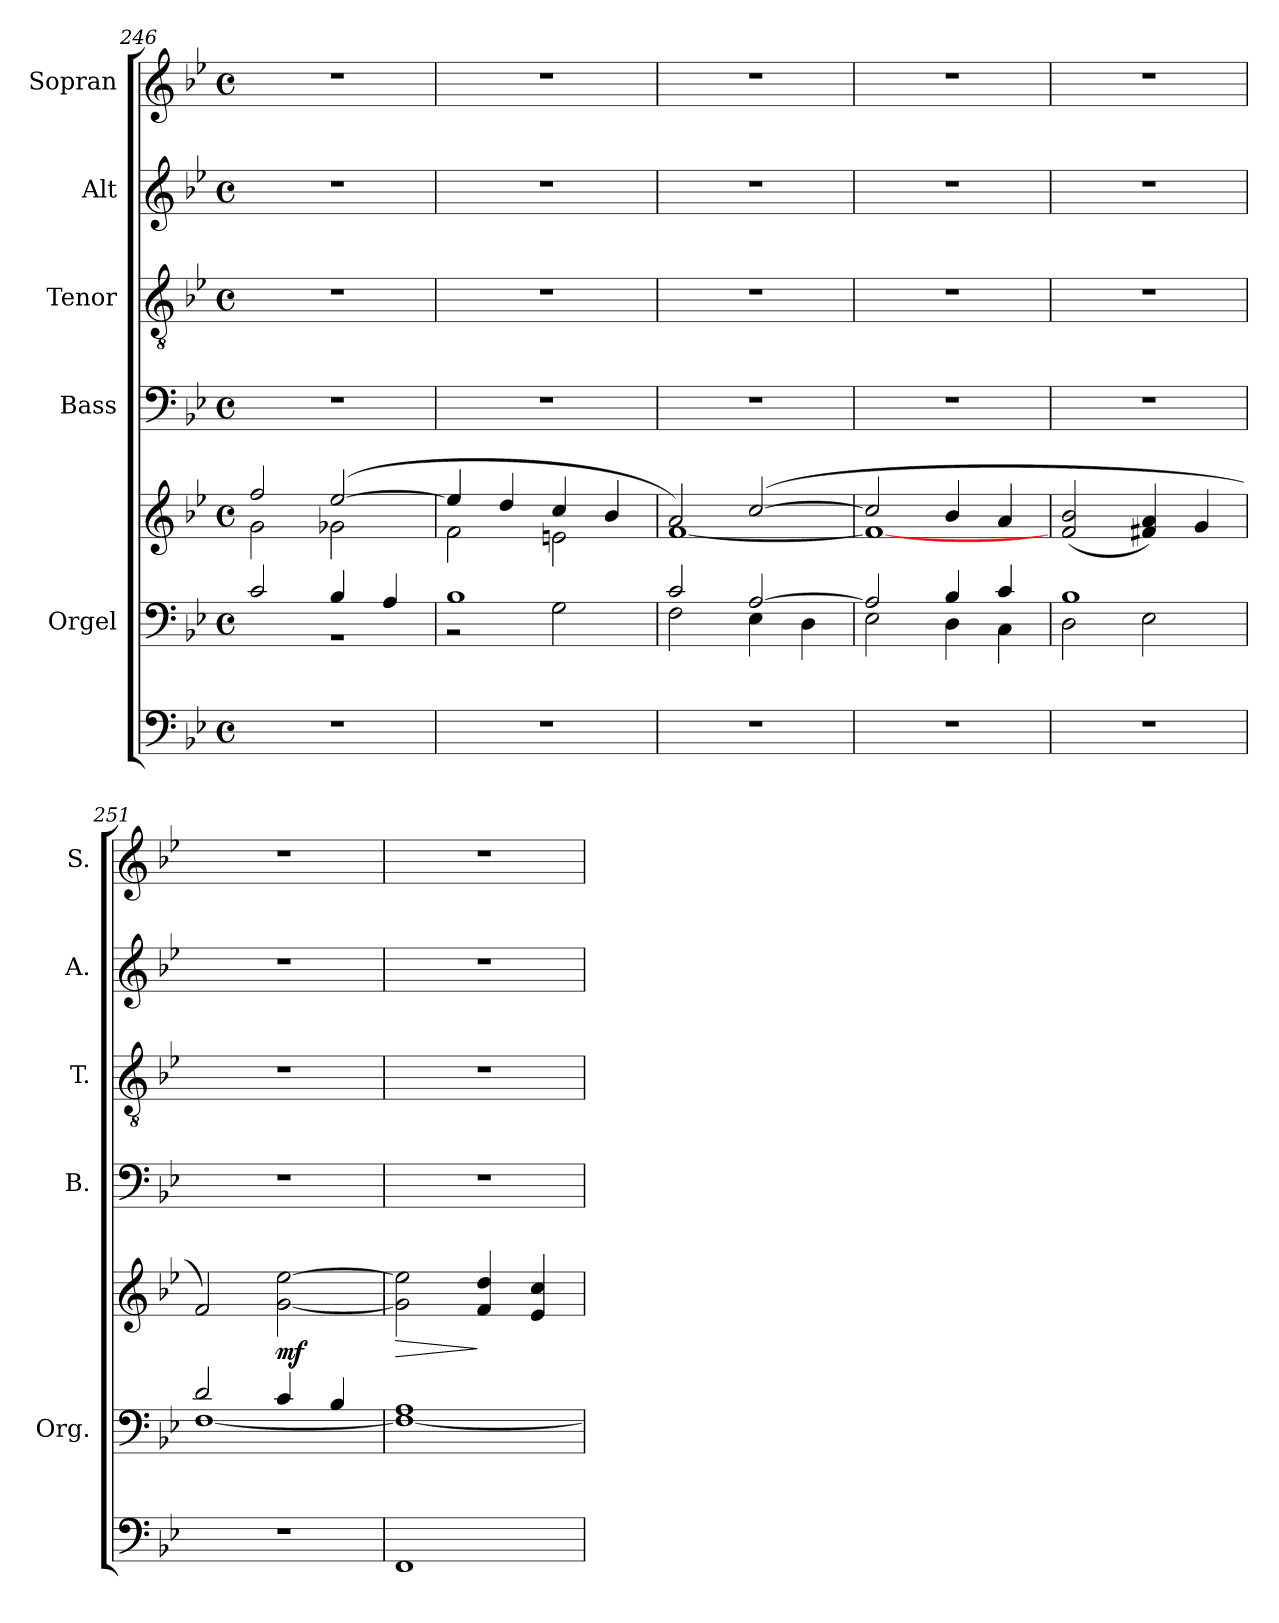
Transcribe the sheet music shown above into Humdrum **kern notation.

**kern	**kern	**kern	**dynam	**kern	**kern	**kern	**kern
*part6	*part5	*part5	*part5	*part4	*part3	*part2	*part1
*staff7	*staff6	*staff5	*staff5/6	*staff4	*staff3	*staff2	*staff1
*	*I"Orgel	*	*	*I"Bass	*I"Tenor	*I"Alt	*I"Sopran
*	*I'Org.	*	*	*I'B.	*I'T.	*I'A.	*I'S.
*clefF4	*clefF4	*clefG2	*	*clefF4	*clefGv2	*clefG2	*clefG2
*k[b-e-]	*k[b-e-]	*k[b-e-]	*	*k[b-e-]	*k[b-e-]	*k[b-e-]	*k[b-e-]
*B-:	*B-:	*B-:	*	*B-:	*B-:	*B-:	*B-:
*M4/4	*M4/4	*M4/4	*	*M4/4	*M4/4	*M4/4	*M4/4
*met(c)	*met(c)	*met(c)	*	*met(c)	*met(c)	*met(c)	*met(c)
=246	=246	=246	=246	=246	=246	=246	=246
*	*^	*^	*	*	*	*	*
1r	2c/	1rBB	2ff/	2g\	.	1r	1r	1r	1r
.	4B-/	.	([>2ee-/	2g-X\	.	.	.	.	.
.	4A/	.	.	.	.	.	.	.	.
=247	=247	=247	=247	=247	=247	=247	=247	=247	=247
1r	1B-	2r	4ee-/]	2f\	.	1r	1r	1r	1r
.	.	.	4dd/	.	.	.	.	.	.
.	.	2G\	4cc/	2en\	.	.	.	.	.
.	.	.	4b-/	.	.	.	.	.	.
=248	=248	=248	=248	=248	=248	=248	=248	=248	=248
1r	2c/	2F\	2a/)	[<1f	.	1r	1r	1r	1r
.	[>2A/	4E-\	([>2cc/	.	.	.	.	.	.
.	.	4D\	.	.	.	.	.	.	.
!!LO:PB:g=z
=249	=249	=249	=249	=249	=249	=249	=249	=249	=249
1r	2A/]	2E-\	2cc/]	1f_	.	1r	1r	1r	1r
.	4B-/	4D\	4b-/	.	.	.	.	.	.
.	4c/	4C\	4a/	.	.	.	.	.	.
*	*	*	*v	*v	*	*	*	*	*
=250	=250	=250	=250	=250	=250	=250	=250	=250
1r	1B-	2D\	(<2f/ 2b-/	.	1r	1r	1r	1r
.	.	2E-\	4f#X/ 4a/)	.	.	.	.	.
.	.	.	4g/	.	.	.	.	.
=251	=251	=251	=251	=251	=251	=251	=251	=251
1r	2d/	[<1F	2f/)	.	1r	1r	1r	1r
!	!	!	!	!LO:DY:b	!	!	!	!
.	4c/	.	[2g\ [2ee-\	mf	.	.	.	.
.	4B-/	.	.	.	.	.	.	.
=252	=252	=252	=252	=252	=252	=252	=252	=252
!	!	!	!	!LO:HP:b	!	!	!	!
1FF	1A	1F_	2g\] 2ee-\]	>	1r	1r	1r	1r
.	.	.	4f/ 4dd/	]	.	.	.	.
.	.	.	4e-/ 4cc/	.	.	.	.	.
*	*v	*v	*	*	*	*	*	*
=	=	=	=	=	=	=	=
*-	*-	*-	*-	*-	*-	*-	*-
